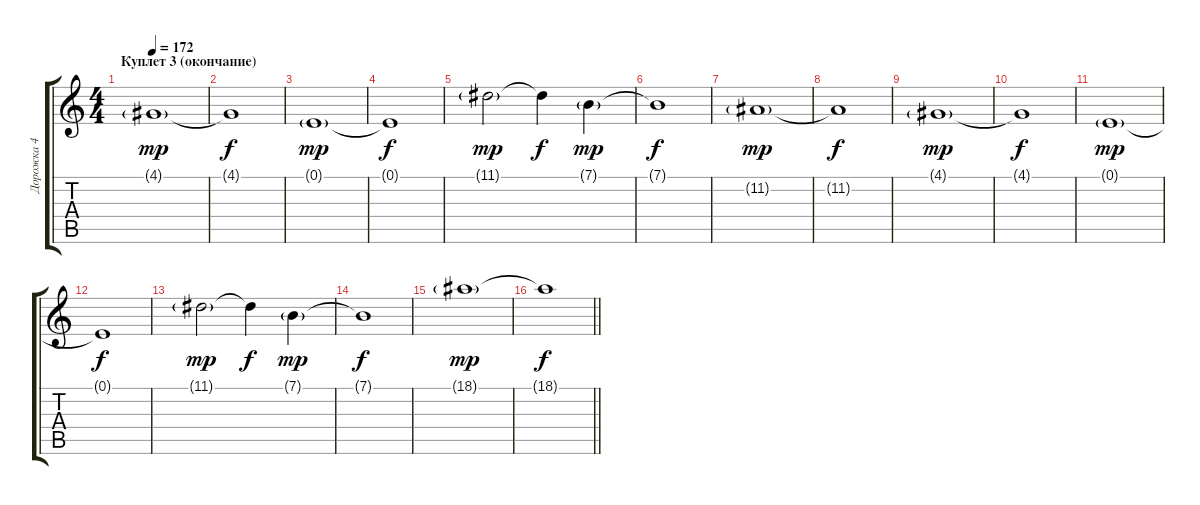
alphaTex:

\track ("Дорожка 4" "Дорожка 4") {instrument stringensemble1}
\staff {score tabs}
\tuning (E4 B3 G3 D3 A2 E2) {hide}
\ts (4 4)
\section ("" "Куплет 3 (окончание)")
\tempo 172
\clef g2
\ks c
4.1{g}.1{dy mp} |
4.1{t}.1{dy f} |
0.1{g}.1{dy mp} |
0.1{t}.1{dy f} |
11.1{g}.2{dy mp} 11.1{t}.4{dy f} 7.1{g}.4{dy mp} |
7.1{t}.1{dy f} |
11.2{g}.1{dy mp} |
11.2{t}.1{dy f} |
4.1{g}.1{dy mp} |
4.1{t}.1{dy f} |
0.1{g}.1{dy mp} |
0.1{t}.1{dy f} |
11.1{g}.2{dy mp} 11.1{t}.4{dy f} 7.1{g}.4{dy mp} |
7.1{t}.1{dy f} |
18.1{g}.1{dy mp} |
\barLineRight lightlight
18.1{t}.1{dy f}
